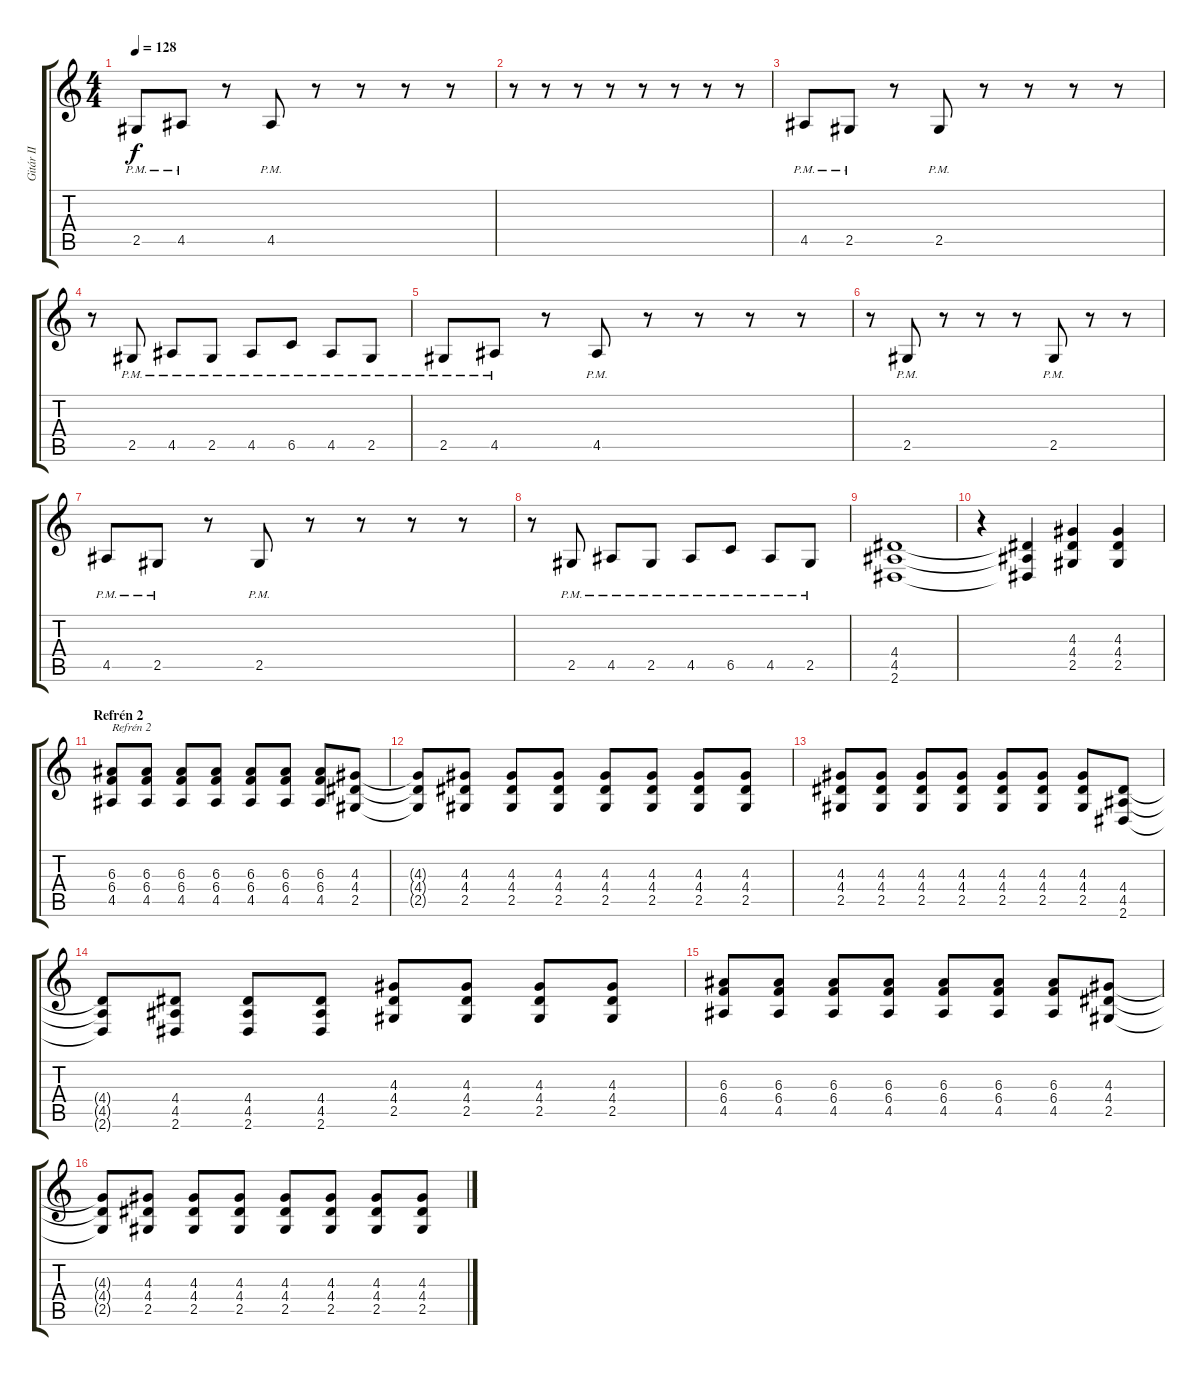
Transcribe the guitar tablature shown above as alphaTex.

\track ("Gitár II" "Gitár II") {instrument distortionguitar}
\staff {score tabs}
\tuning (Db4 Ab3 E3 B2 Gb2 Db2) {hide}
\ts (4 4)
\tempo 128
\clef g2
\ks c
2.5{pm}.8{dy f} 4.5{pm}.8 r.8 4.5{pm}.8 r.8 r.8 r.8 r.8 |
r.8 r.8 r.8 r.8 r.8 r.8 r.8 r.8 |
4.5{pm}.8 2.5{pm}.8 r.8 2.5{pm}.8 r.8 r.8 r.8 r.8 |
r.8 2.5{pm}.8 4.5{pm}.8 2.5{pm}.8 4.5{pm}.8 6.5{pm}.8 4.5{pm}.8 2.5{pm}.8 |
2.5{pm}.8 4.5{pm}.8 r.8 4.5{pm}.8 r.8 r.8 r.8 r.8 |
r.8 2.5{pm}.8 r.8 r.8 r.8 2.5{pm}.8 r.8 r.8 |
4.5{pm}.8 2.5{pm}.8 r.8 2.5{pm}.8 r.8 r.8 r.8 r.8 |
r.8 2.5{pm}.8 4.5{pm}.8 2.5{pm}.8 4.5{pm}.8 6.5{pm}.8 4.5{pm}.8 2.5{pm}.8 |
(4.4 4.5 2.6).1 |
r.4 (4.4{t} 4.5{t} 2.6{t}).4 (4.3 4.4 2.5).4 (4.3 4.4 2.5).4 |
\section ("" "Refrén 2")
(6.3 6.4 4.5).8{txt "Refrén 2"} (6.3 6.4 4.5).8 (6.3 6.4 4.5).8 (6.3 6.4 4.5).8 (6.3 6.4 4.5).8 (6.3 6.4 4.5).8 (6.3 6.4 4.5).8 (4.3 4.4 2.5).8 |
(4.3{t} 4.4{t} 2.5{t}).8 (4.3 4.4 2.5).8 (4.3 4.4 2.5).8 (4.3 4.4 2.5).8 (4.3 4.4 2.5).8 (4.3 4.4 2.5).8 (4.3 4.4 2.5).8 (4.3 4.4 2.5).8 |
(4.3 4.4 2.5).8 (4.3 4.4 2.5).8 (4.3 4.4 2.5).8 (4.3 4.4 2.5).8 (4.3 4.4 2.5).8 (4.3 4.4 2.5).8 (4.3 4.4 2.5).8 (4.4 4.5 2.6).8 |
(4.4{t} 4.5{t} 2.6{t}).8 (4.4 4.5 2.6).8 (4.4 4.5 2.6).8 (4.4 4.5 2.6).8 (4.3 4.4 2.5).8 (4.3 4.4 2.5).8 (4.3 4.4 2.5).8 (4.3 4.4 2.5).8 |
(6.3 6.4 4.5).8 (6.3 6.4 4.5).8 (6.3 6.4 4.5).8 (6.3 6.4 4.5).8 (6.3 6.4 4.5).8 (6.3 6.4 4.5).8 (6.3 6.4 4.5).8 (4.3 4.4 2.5).8 |
(4.3{t} 4.4{t} 2.5{t}).8 (4.3 4.4 2.5).8 (4.3 4.4 2.5).8 (4.3 4.4 2.5).8 (4.3 4.4 2.5).8 (4.3 4.4 2.5).8 (4.3 4.4 2.5).8 (4.3 4.4 2.5).8
